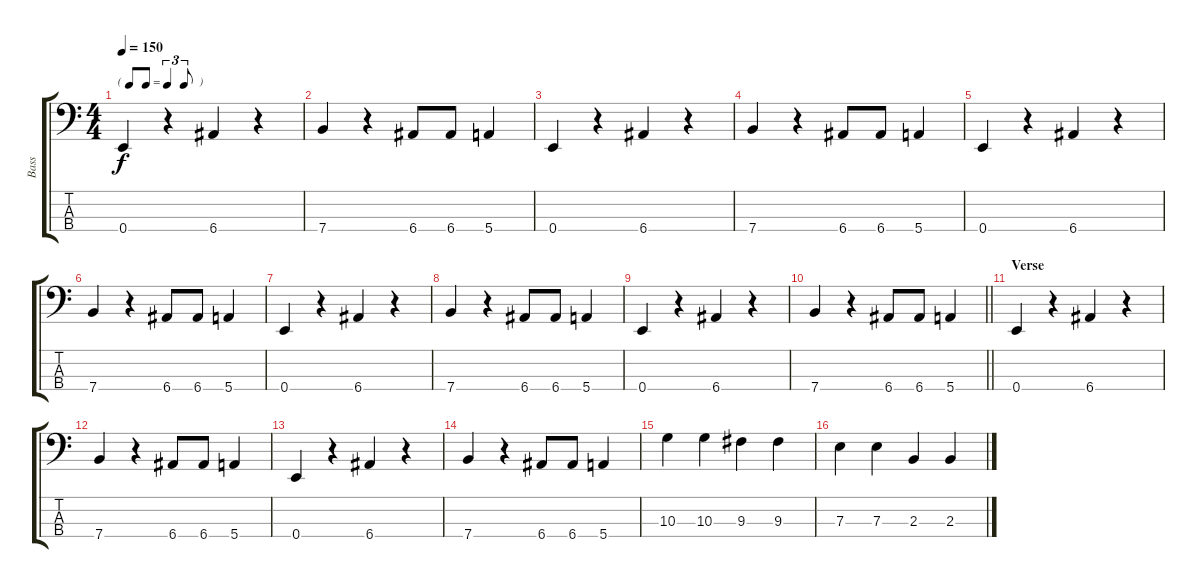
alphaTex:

\track ("Bass" "Bass") {instrument electricbassfinger}
\staff {score tabs}
\tuning (G2 D2 A1 E1) {hide}
\ts (4 4)
\tf triplet8th
\tempo 150
\clef f4
\ks c
0.4.4{dy f} r.4 6.4.4 r.4 |
7.4.4 r.4 6.4.8 6.4.8 5.4.4 |
0.4.4 r.4 6.4.4 r.4 |
7.4.4 r.4 6.4.8 6.4.8 5.4.4 |
0.4.4 r.4 6.4.4 r.4 |
7.4.4 r.4 6.4.8 6.4.8 5.4.4 |
0.4.4 r.4 6.4.4 r.4 |
7.4.4 r.4 6.4.8 6.4.8 5.4.4 |
0.4.4 r.4 6.4.4 r.4 |
\barLineRight lightlight
7.4.4 r.4 6.4.8 6.4.8 5.4.4 |
\section ("" "Verse")
0.4.4 r.4 6.4.4 r.4 |
7.4.4 r.4 6.4.8 6.4.8 5.4.4 |
0.4.4 r.4 6.4.4 r.4 |
7.4.4 r.4 6.4.8 6.4.8 5.4.4 |
10.3.4 10.3.4 9.3.4 9.3.4 |
7.3.4 7.3.4 2.3.4 2.3.4
